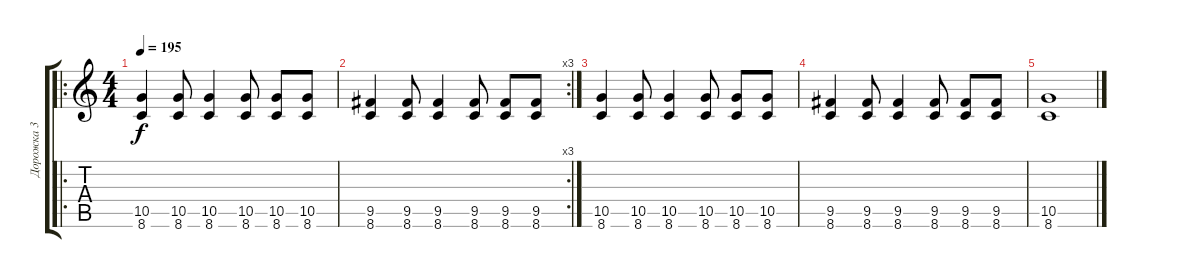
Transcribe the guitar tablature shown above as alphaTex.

\track ("Дорожка 3" "Дорожка 3") {instrument distortionguitar}
\staff {score tabs}
\tuning (E4 B3 G3 D3 A2 E2) {hide}
\ro
\ts (4 4)
\tempo 195
\clef g2
\ks c
(10.5 8.6).4{dy f} (10.5 8.6).8 (10.5 8.6).4 (10.5 8.6).8 (10.5 8.6).8 (10.5 8.6).8 |
\rc 3
(9.5 8.6).4 (9.5 8.6).8 (9.5 8.6).4 (9.5 8.6).8 (9.5 8.6).8 (9.5 8.6).8 |
(10.5 8.6).4 (10.5 8.6).8 (10.5 8.6).4 (10.5 8.6).8 (10.5 8.6).8 (10.5 8.6).8 |
(9.5 8.6).4 (9.5 8.6).8 (9.5 8.6).4 (9.5 8.6).8 (9.5 8.6).8 (9.5 8.6).8 |
(10.5 8.6).1
